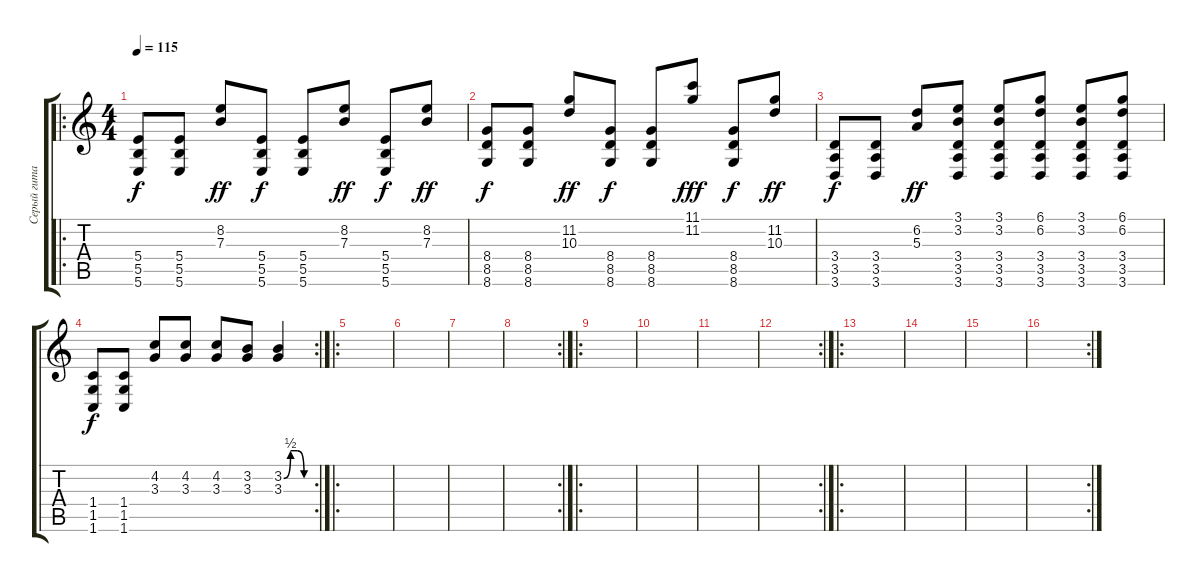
\track ("Серый гитара" "Серый гита") {instrument overdrivenguitar}
\staff {score tabs}
\tuning (Db4 Ab3 E3 B2 Gb2 B1) {hide}
\ro
\ts (4 4)
\tempo 115
\clef g2
\ks c
(5.4 5.5 5.6).8{dy f} (5.4 5.5 5.6).8 (8.2 7.3).8{dy ff} (5.4 5.5 5.6).8{dy f} (5.4 5.5 5.6).8 (8.2 7.3).8{dy ff} (5.4 5.5 5.6).8{dy f} (8.2 7.3).8{dy ff} |
(8.4 8.5 8.6).8{dy f} (8.4 8.5 8.6).8 (11.2 10.3).8{dy ff} (8.4 8.5 8.6).8{dy f} (8.4 8.5 8.6).8 (11.1 11.2).8{dy fff} (8.4 8.5 8.6).8{dy f} (11.2 10.3).8{dy ff} |
(3.4 3.5 3.6).8{dy f} (3.4 3.5 3.6).8 (6.2 5.3).8{dy ff} (3.1 3.2 3.4 3.5 3.6).8 (3.1 3.2 3.4 3.5 3.6).8 (6.1 6.2 3.4 3.5 3.6).8 (3.1 3.2 3.4 3.5 3.6).8 (6.1 6.2 3.4 3.5 3.6).8 |
\rc 2
(1.4 1.5 1.6).8{dy f} (1.4 1.5 1.6).8 (4.2 3.3).8 (4.2 3.3).8 (4.2 3.3).8 (3.2 3.3).8 (3.2{be (custom 0 0 15 2 30 2 45 0 60 0)} 3.3).4 |
\ro
|
|
|
\rc 2
|
\ro
|
|
|
\rc 2
|
\ro
|
|
|
\rc 2
